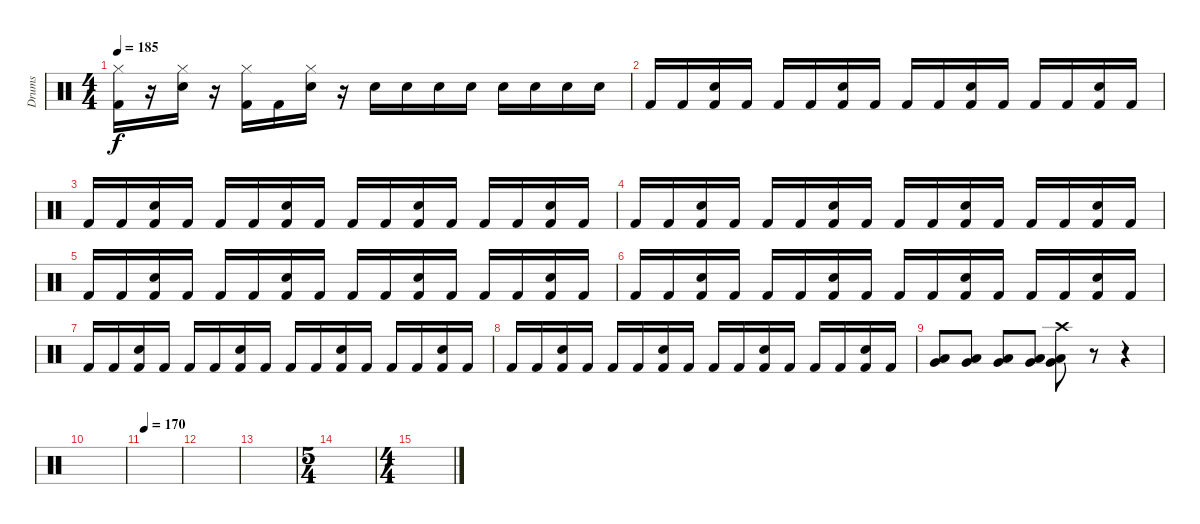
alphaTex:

\track ("Drums" "Drums") {instrument percussion}
\staff {score}
\articulation defaults
\ts (4 4)
\tempo 185
\clef neutral
\ks c
("Hi-Hat (closed)" "Kick (hit) 2").16{dy f} r.16 ("Hi-Hat (closed)" "Electric Snare (hit)").16 r.16 ("Hi-Hat (closed)" "Kick (hit) 2").16 "Kick (hit) 2".16 ("Hi-Hat (closed)" "Electric Snare (hit)").16 r.16 "Electric Snare (hit)".16 "Electric Snare (hit)".16 "Electric Snare (hit)".16 "Electric Snare (hit)".16 "Electric Snare (hit)".16 "Electric Snare (hit)".16 "Electric Snare (hit)".16 "Electric Snare (hit)".16 |
"Kick (hit) 2".16 "Kick (hit) 2".16 ("Electric Snare (hit)" "Kick (hit) 2").16 "Kick (hit) 2".16 "Kick (hit) 2".16 "Kick (hit) 2".16 ("Electric Snare (hit)" "Kick (hit) 2").16 "Kick (hit) 2".16 "Kick (hit) 2".16 "Kick (hit) 2".16 ("Electric Snare (hit)" "Kick (hit) 2").16 "Kick (hit) 2".16 "Kick (hit) 2".16 "Kick (hit) 2".16 ("Electric Snare (hit)" "Kick (hit) 2").16 "Kick (hit) 2".16 |
"Kick (hit) 2".16 "Kick (hit) 2".16 ("Electric Snare (hit)" "Kick (hit) 2").16 "Kick (hit) 2".16 "Kick (hit) 2".16 "Kick (hit) 2".16 ("Electric Snare (hit)" "Kick (hit) 2").16 "Kick (hit) 2".16 "Kick (hit) 2".16 "Kick (hit) 2".16 ("Electric Snare (hit)" "Kick (hit) 2").16 "Kick (hit) 2".16 "Kick (hit) 2".16 "Kick (hit) 2".16 ("Electric Snare (hit)" "Kick (hit) 2").16 "Kick (hit) 2".16 |
"Kick (hit) 2".16 "Kick (hit) 2".16 ("Electric Snare (hit)" "Kick (hit) 2").16 "Kick (hit) 2".16 "Kick (hit) 2".16 "Kick (hit) 2".16 ("Electric Snare (hit)" "Kick (hit) 2").16 "Kick (hit) 2".16 "Kick (hit) 2".16 "Kick (hit) 2".16 ("Electric Snare (hit)" "Kick (hit) 2").16 "Kick (hit) 2".16 "Kick (hit) 2".16 "Kick (hit) 2".16 ("Electric Snare (hit)" "Kick (hit) 2").16 "Kick (hit) 2".16 |
"Kick (hit) 2".16 "Kick (hit) 2".16 ("Electric Snare (hit)" "Kick (hit) 2").16 "Kick (hit) 2".16 "Kick (hit) 2".16 "Kick (hit) 2".16 ("Electric Snare (hit)" "Kick (hit) 2").16 "Kick (hit) 2".16 "Kick (hit) 2".16 "Kick (hit) 2".16 ("Electric Snare (hit)" "Kick (hit) 2").16 "Kick (hit) 2".16 "Kick (hit) 2".16 "Kick (hit) 2".16 ("Electric Snare (hit)" "Kick (hit) 2").16 "Kick (hit) 2".16 |
"Kick (hit) 2".16 "Kick (hit) 2".16 ("Electric Snare (hit)" "Kick (hit) 2").16 "Kick (hit) 2".16 "Kick (hit) 2".16 "Kick (hit) 2".16 ("Electric Snare (hit)" "Kick (hit) 2").16 "Kick (hit) 2".16 "Kick (hit) 2".16 "Kick (hit) 2".16 ("Electric Snare (hit)" "Kick (hit) 2").16 "Kick (hit) 2".16 "Kick (hit) 2".16 "Kick (hit) 2".16 ("Electric Snare (hit)" "Kick (hit) 2").16 "Kick (hit) 2".16 |
"Kick (hit) 2".16 "Kick (hit) 2".16 ("Electric Snare (hit)" "Kick (hit) 2").16 "Kick (hit) 2".16 "Kick (hit) 2".16 "Kick (hit) 2".16 ("Electric Snare (hit)" "Kick (hit) 2").16 "Kick (hit) 2".16 "Kick (hit) 2".16 "Kick (hit) 2".16 ("Electric Snare (hit)" "Kick (hit) 2").16 "Kick (hit) 2".16 "Kick (hit) 2".16 "Kick (hit) 2".16 ("Electric Snare (hit)" "Kick (hit) 2").16 "Kick (hit) 2".16 |
"Kick (hit) 2".16 "Kick (hit) 2".16 ("Electric Snare (hit)" "Kick (hit) 2").16 "Kick (hit) 2".16 "Kick (hit) 2".16 "Kick (hit) 2".16 ("Electric Snare (hit)" "Kick (hit) 2").16 "Kick (hit) 2".16 "Kick (hit) 2".16 "Kick (hit) 2".16 ("Electric Snare (hit)" "Kick (hit) 2").16 "Kick (hit) 2".16 "Kick (hit) 2".16 "Kick (hit) 2".16 ("Electric Snare (hit)" "Kick (hit) 2").16 "Kick (hit) 2".16 |
("Low Floor Tom (hit)" "Very Low Tom (hit)").8 ("Low Floor Tom (hit)" "Very Low Tom (hit)").8 ("Low Floor Tom (hit)" "Very Low Tom (hit)").8 ("Low Floor Tom (hit)" "Very Low Tom (hit)").8 ("Low Floor Tom (hit)" "Very Low Tom (hit)" "Crash high (hit)").8 r.8 r.4 |
|
\tempo 170
|
|
|
\ts (5 4)
|
\ts (4 4)
